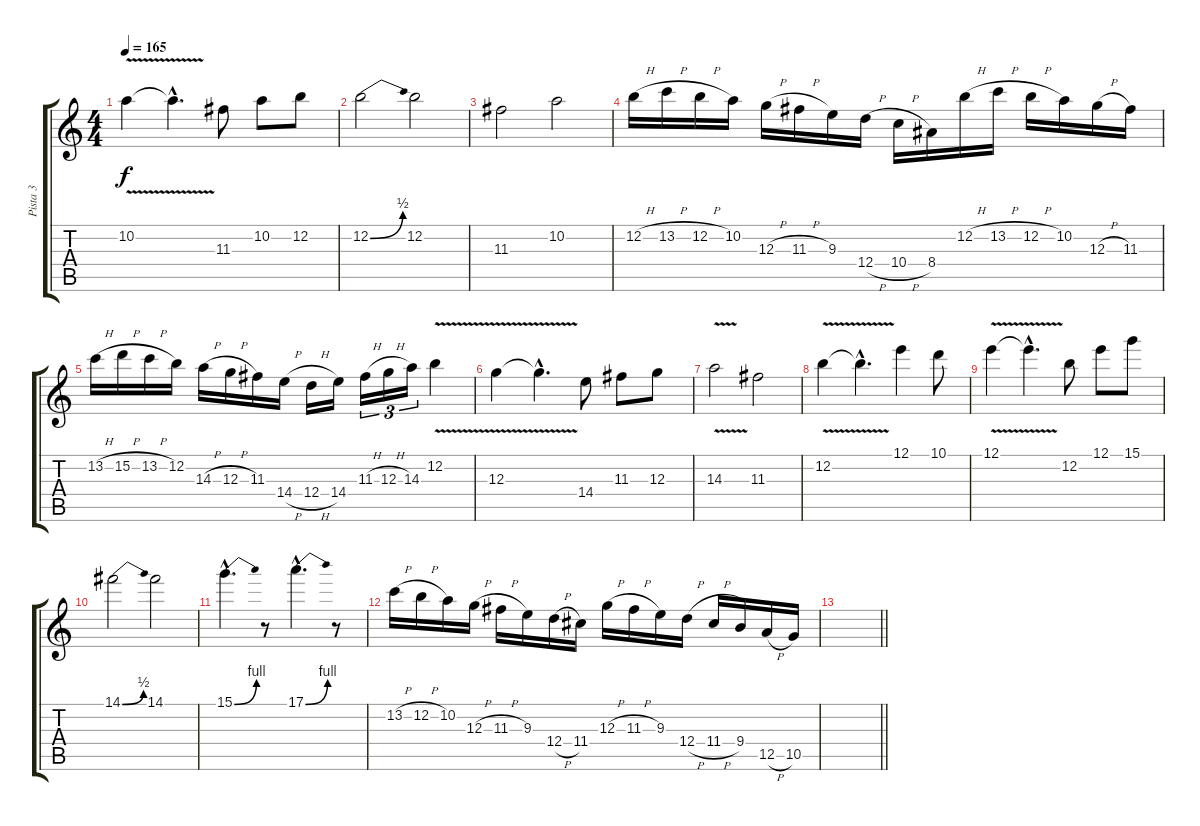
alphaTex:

\track ("Pista 3" "Pista 3") {instrument distortionguitar}
\staff {score tabs}
\tuning (E4 B3 G3 D3 A2 E2) {hide}
\ts (4 4)
\tempo 165
\clef g2
\ks c
10.2{v}.4{dy f} 10.2{hac t}.4{d} 11.3.8 10.2.8 12.2.8 |
12.2{be (bend 0 0 60 2)}.2 12.2.2 |
11.3.2 10.2.2 |
12.2{h}.16 13.2{h}.16 12.2{h}.16 10.2.16 12.3{h}.16 11.3{h}.16 9.3.16 12.4{h}.16 10.4{h}.16 8.4.16 12.2{h}.16 13.2{h}.16 12.2{h}.16 10.2.16 12.3{h}.16 11.3.16 |
13.2{h}.16 15.2{h}.16 13.2{h}.16 12.2.16 14.3{h}.16 12.3{h}.16 11.3.16 14.4{h}.16 12.4{h}.16 14.4.16 11.3{h}.16{tu (3 2)} 12.3{h}.16{tu (3 2)} 14.3.16{tu (3 2)} 12.2{v}.4 |
12.3{v}.4 12.3{hac t}.4{d} 14.4.8 11.3.8 12.3.8 |
14.3{v}.2 11.3.2 |
12.2{v}.4 12.2{hac t}.4{d} 12.1.4 10.1.8 |
12.1{v}.4 12.1{hac t}.4{d} 12.2.8 12.1.8 15.1.8 |
14.1{be (bend 0 0 60 2)}.2 14.1.2 |
15.1{be (bend 0 0 60 4) hac}.4{d} r.8 17.1{be (bend 0 0 60 4) hac}.4{d} r.8 |
13.2{h}.16 12.2{h}.16 10.2.16 12.3{h}.16 11.3{h}.16 9.3.16 12.4{h}.16 11.4.16 12.3{h}.16 11.3{h}.16 9.3.16 12.4{h}.16 11.4{h}.16 9.4.16 12.5{h}.16 10.5.16 |
\barLineRight lightlight
